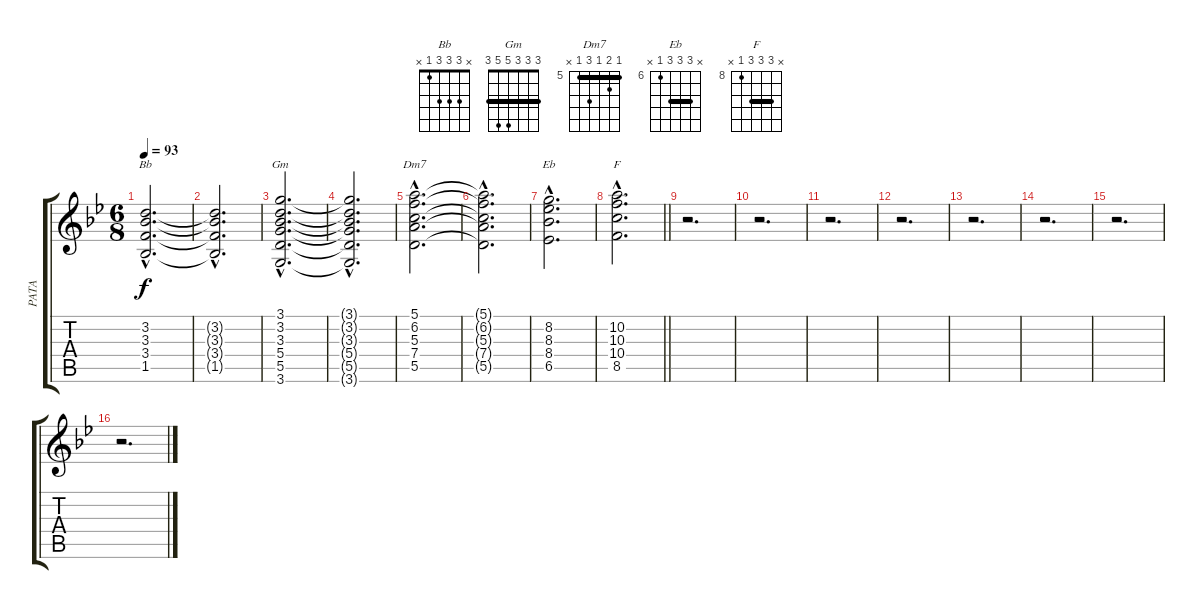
\track ("PATA" "PATA") {instrument electricguitarjazz}
\staff {score tabs}
\tuning (E4 B3 G3 D3 A2 E2) {hide}
\chord ("Bb" x 3 3 3 1 x)
\chord ("Gm" 3 3 3 5 5 3) {barre 3}
\chord ("Dm7" 5 6 5 7 5 x) {firstfret 5 barre 5}
\chord ("Eb" x 8 8 8 6 x) {firstfret 6 barre 8}
\chord ("F" x 10 10 10 8 x) {firstfret 8 barre 10}
\ts (6 8)
\tempo 93
\clef g2
\ks bb
(3.2{hac} 3.3{hac} 3.4{hac} 1.5{hac}).2{d ch "Bb" dy f} |
(3.2{hac t} 3.3{hac t} 3.4{hac t} 1.5{hac t}).2{d} |
(3.1{hac} 3.2{hac} 3.3{hac} 5.4{hac} 5.5{hac} 3.6{hac}).2{d ch "Gm"} |
(3.1{hac t} 3.2{hac t} 3.3{hac t} 5.4{hac t} 5.5{hac t} 3.6{hac t}).2{d} |
(5.1{hac} 6.2{hac} 5.3{hac} 7.4{hac} 5.5{hac}).2{d ch "Dm7"} |
(5.1{hac t} 6.2{hac t} 5.3{hac t} 7.4{hac t} 5.5{hac t}).2{d} |
(8.2{hac} 8.3{hac} 8.4{hac} 6.5{hac}).2{d ch "Eb"} |
\barLineRight lightlight
(10.2{hac} 10.3{hac} 10.4{hac} 8.5{hac}).2{d ch "F"} |
r.2{d} |
r.2{d} |
r.2{d} |
r.2{d} |
r.2{d} |
r.2{d} |
r.2{d} |
r.2{d}
